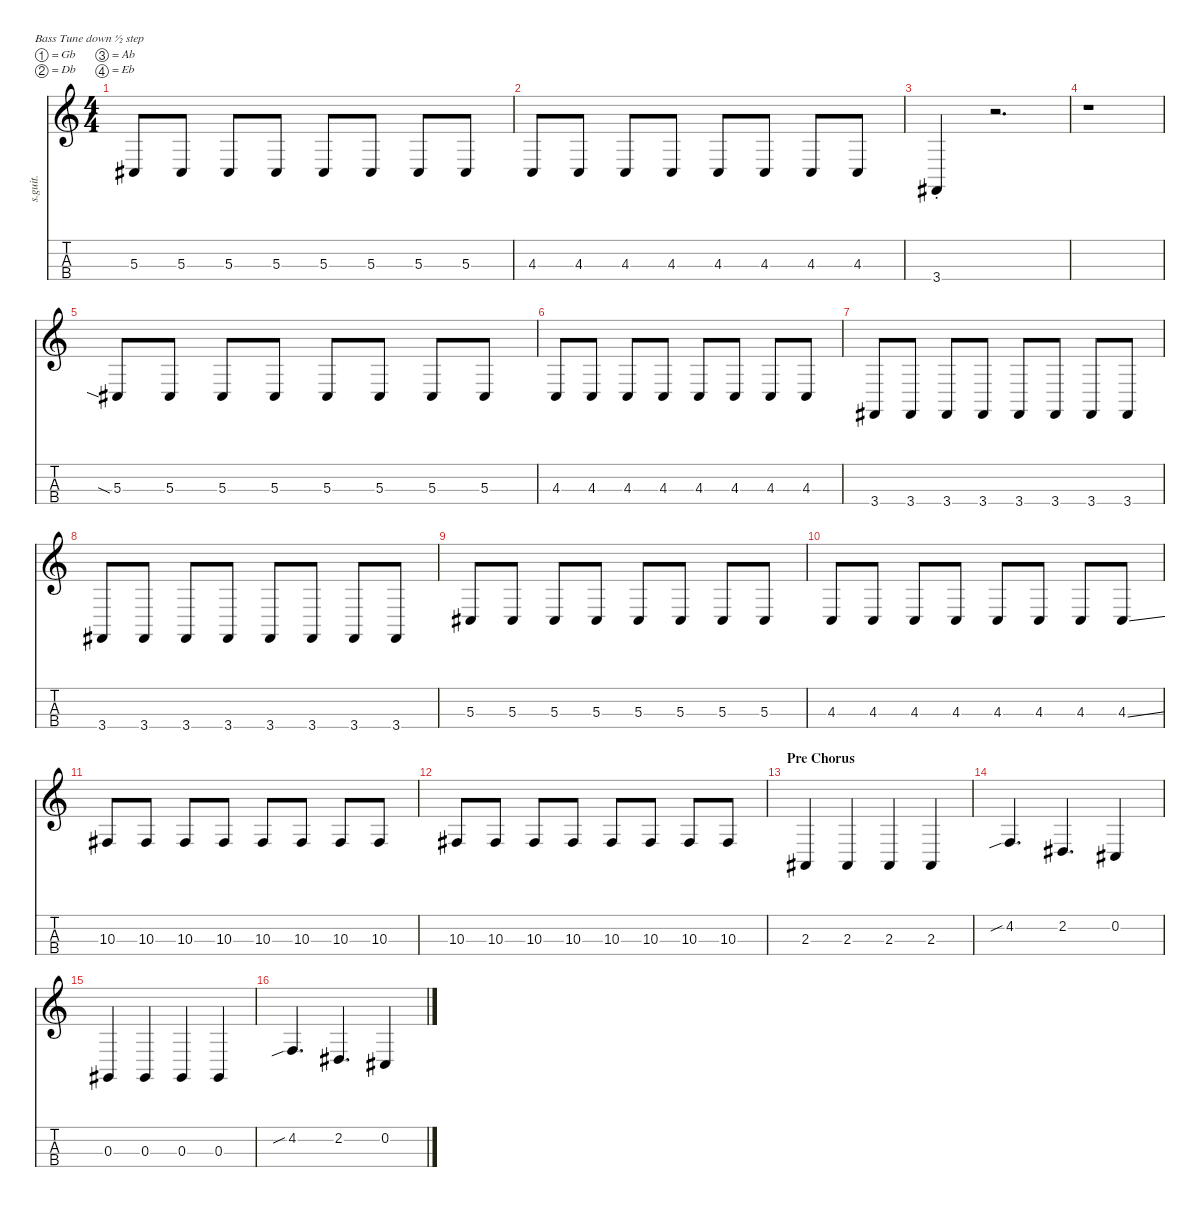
\defaultSystemsLayout 4
\hideDynamics
\bracketExtendMode nobrackets
\track ("Mark Stoermer - Bass" "s.guit.") {instrument electricbasspick}
\staff {score tabs}
\tuning (Gb2 Db2 Ab1 Eb1)
\ts (4 4)
\tempo (148 hide)
\clef g2
\ks c
5.3{acc #}.8{lyrics (0 "") lyrics (1 "") lyrics (2 "") lyrics (3 "") lyrics (4 "") dy f} 5.3{acc #}.8{lyrics (0 "") lyrics (1 "") lyrics (2 "") lyrics (3 "") lyrics (4 "")} 5.3{acc #}.8{lyrics (0 "") lyrics (1 "") lyrics (2 "") lyrics (3 "") lyrics (4 "")} 5.3{acc #}.8{lyrics (0 "") lyrics (1 "") lyrics (2 "") lyrics (3 "") lyrics (4 "")} 5.3{acc #}.8{lyrics (0 "") lyrics (1 "") lyrics (2 "") lyrics (3 "") lyrics (4 "")} 5.3{acc #}.8{lyrics (0 "") lyrics (1 "") lyrics (2 "") lyrics (3 "") lyrics (4 "")} 5.3{acc #}.8{lyrics (0 "") lyrics (1 "") lyrics (2 "") lyrics (3 "") lyrics (4 "")} 5.3{acc #}.8{lyrics (0 "") lyrics (1 "") lyrics (2 "") lyrics (3 "") lyrics (4 "")} |
4.3.8{lyrics (0 "") lyrics (1 "") lyrics (2 "") lyrics (3 "") lyrics (4 "")} 4.3.8{lyrics (0 "") lyrics (1 "") lyrics (2 "") lyrics (3 "") lyrics (4 "")} 4.3.8{lyrics (0 "") lyrics (1 "") lyrics (2 "") lyrics (3 "") lyrics (4 "")} 4.3.8{lyrics (0 "") lyrics (1 "") lyrics (2 "") lyrics (3 "") lyrics (4 "")} 4.3.8{lyrics (0 "") lyrics (1 "") lyrics (2 "") lyrics (3 "") lyrics (4 "")} 4.3.8{lyrics (0 "") lyrics (1 "") lyrics (2 "") lyrics (3 "") lyrics (4 "")} 4.3.8{lyrics (0 "") lyrics (1 "") lyrics (2 "") lyrics (3 "") lyrics (4 "")} 4.3.8{lyrics (0 "") lyrics (1 "") lyrics (2 "") lyrics (3 "") lyrics (4 "")} |
3.4{st acc #}.4{lyrics (0 "") lyrics (1 "") lyrics (2 "") lyrics (3 "") lyrics (4 "")} r.2{d} |
r.1 |
5.3{sia acc #}.8{lyrics (0 "") lyrics (1 "") lyrics (2 "") lyrics (3 "") lyrics (4 "")} 5.3{acc #}.8{lyrics (0 "") lyrics (1 "") lyrics (2 "") lyrics (3 "") lyrics (4 "")} 5.3{acc #}.8{lyrics (0 "") lyrics (1 "") lyrics (2 "") lyrics (3 "") lyrics (4 "")} 5.3{acc #}.8{lyrics (0 "") lyrics (1 "") lyrics (2 "") lyrics (3 "") lyrics (4 "")} 5.3{acc #}.8{lyrics (0 "") lyrics (1 "") lyrics (2 "") lyrics (3 "") lyrics (4 "")} 5.3{acc #}.8{lyrics (0 "") lyrics (1 "") lyrics (2 "") lyrics (3 "") lyrics (4 "")} 5.3{acc #}.8{lyrics (0 "") lyrics (1 "") lyrics (2 "") lyrics (3 "") lyrics (4 "")} 5.3{acc #}.8{lyrics (0 "") lyrics (1 "") lyrics (2 "") lyrics (3 "") lyrics (4 "")} |
4.3.8{lyrics (0 "") lyrics (1 "") lyrics (2 "") lyrics (3 "") lyrics (4 "")} 4.3.8{lyrics (0 "") lyrics (1 "") lyrics (2 "") lyrics (3 "") lyrics (4 "")} 4.3.8{lyrics (0 "") lyrics (1 "") lyrics (2 "") lyrics (3 "") lyrics (4 "")} 4.3.8{lyrics (0 "") lyrics (1 "") lyrics (2 "") lyrics (3 "") lyrics (4 "")} 4.3.8{lyrics (0 "") lyrics (1 "") lyrics (2 "") lyrics (3 "") lyrics (4 "")} 4.3.8{lyrics (0 "") lyrics (1 "") lyrics (2 "") lyrics (3 "") lyrics (4 "")} 4.3.8{lyrics (0 "") lyrics (1 "") lyrics (2 "") lyrics (3 "") lyrics (4 "")} 4.3.8{lyrics (0 "") lyrics (1 "") lyrics (2 "") lyrics (3 "") lyrics (4 "")} |
3.4{acc #}.8{lyrics (0 "") lyrics (1 "") lyrics (2 "") lyrics (3 "") lyrics (4 "")} 3.4{acc #}.8{lyrics (0 "") lyrics (1 "") lyrics (2 "") lyrics (3 "") lyrics (4 "")} 3.4{acc #}.8{lyrics (0 "") lyrics (1 "") lyrics (2 "") lyrics (3 "") lyrics (4 "")} 3.4{acc #}.8{lyrics (0 "") lyrics (1 "") lyrics (2 "") lyrics (3 "") lyrics (4 "")} 3.4{acc #}.8{lyrics (0 "") lyrics (1 "") lyrics (2 "") lyrics (3 "") lyrics (4 "")} 3.4{acc #}.8{lyrics (0 "") lyrics (1 "") lyrics (2 "") lyrics (3 "") lyrics (4 "")} 3.4{acc #}.8{lyrics (0 "") lyrics (1 "") lyrics (2 "") lyrics (3 "") lyrics (4 "")} 3.4{acc #}.8{lyrics (0 "") lyrics (1 "") lyrics (2 "") lyrics (3 "") lyrics (4 "")} |
3.4{acc #}.8{lyrics (0 "") lyrics (1 "") lyrics (2 "") lyrics (3 "") lyrics (4 "")} 3.4{acc #}.8{lyrics (0 "") lyrics (1 "") lyrics (2 "") lyrics (3 "") lyrics (4 "")} 3.4{acc #}.8{lyrics (0 "") lyrics (1 "") lyrics (2 "") lyrics (3 "") lyrics (4 "")} 3.4{acc #}.8{lyrics (0 "") lyrics (1 "") lyrics (2 "") lyrics (3 "") lyrics (4 "")} 3.4{acc #}.8{lyrics (0 "") lyrics (1 "") lyrics (2 "") lyrics (3 "") lyrics (4 "")} 3.4{acc #}.8{lyrics (0 "") lyrics (1 "") lyrics (2 "") lyrics (3 "") lyrics (4 "")} 3.4{acc #}.8{lyrics (0 "") lyrics (1 "") lyrics (2 "") lyrics (3 "") lyrics (4 "")} 3.4{acc #}.8{lyrics (0 "") lyrics (1 "") lyrics (2 "") lyrics (3 "") lyrics (4 "")} |
5.3{acc #}.8{lyrics (0 "") lyrics (1 "") lyrics (2 "") lyrics (3 "") lyrics (4 "")} 5.3{acc #}.8{lyrics (0 "") lyrics (1 "") lyrics (2 "") lyrics (3 "") lyrics (4 "")} 5.3{acc #}.8{lyrics (0 "") lyrics (1 "") lyrics (2 "") lyrics (3 "") lyrics (4 "")} 5.3{acc #}.8{lyrics (0 "") lyrics (1 "") lyrics (2 "") lyrics (3 "") lyrics (4 "")} 5.3{acc #}.8{lyrics (0 "") lyrics (1 "") lyrics (2 "") lyrics (3 "") lyrics (4 "")} 5.3{acc #}.8{lyrics (0 "") lyrics (1 "") lyrics (2 "") lyrics (3 "") lyrics (4 "")} 5.3{acc #}.8{lyrics (0 "") lyrics (1 "") lyrics (2 "") lyrics (3 "") lyrics (4 "")} 5.3{acc #}.8{lyrics (0 "") lyrics (1 "") lyrics (2 "") lyrics (3 "") lyrics (4 "")} |
4.3.8{lyrics (0 "") lyrics (1 "") lyrics (2 "") lyrics (3 "") lyrics (4 "")} 4.3.8{lyrics (0 "") lyrics (1 "") lyrics (2 "") lyrics (3 "") lyrics (4 "")} 4.3.8{lyrics (0 "") lyrics (1 "") lyrics (2 "") lyrics (3 "") lyrics (4 "")} 4.3.8{lyrics (0 "") lyrics (1 "") lyrics (2 "") lyrics (3 "") lyrics (4 "")} 4.3.8{lyrics (0 "") lyrics (1 "") lyrics (2 "") lyrics (3 "") lyrics (4 "")} 4.3.8{lyrics (0 "") lyrics (1 "") lyrics (2 "") lyrics (3 "") lyrics (4 "")} 4.3.8{lyrics (0 "") lyrics (1 "") lyrics (2 "") lyrics (3 "") lyrics (4 "")} 4.3{ss}.8{lyrics (0 "") lyrics (1 "") lyrics (2 "") lyrics (3 "") lyrics (4 "")} |
10.3{acc #}.8{lyrics (0 "") lyrics (1 "") lyrics (2 "") lyrics (3 "") lyrics (4 "")} 10.3{acc #}.8{lyrics (0 "") lyrics (1 "") lyrics (2 "") lyrics (3 "") lyrics (4 "")} 10.3{acc #}.8{lyrics (0 "") lyrics (1 "") lyrics (2 "") lyrics (3 "") lyrics (4 "")} 10.3{acc #}.8{lyrics (0 "") lyrics (1 "") lyrics (2 "") lyrics (3 "") lyrics (4 "")} 10.3{acc #}.8{lyrics (0 "") lyrics (1 "") lyrics (2 "") lyrics (3 "") lyrics (4 "")} 10.3{acc #}.8{lyrics (0 "") lyrics (1 "") lyrics (2 "") lyrics (3 "") lyrics (4 "")} 10.3{acc #}.8{lyrics (0 "") lyrics (1 "") lyrics (2 "") lyrics (3 "") lyrics (4 "")} 10.3{acc #}.8{lyrics (0 "") lyrics (1 "") lyrics (2 "") lyrics (3 "") lyrics (4 "")} |
10.3{acc #}.8{lyrics (0 "") lyrics (1 "") lyrics (2 "") lyrics (3 "") lyrics (4 "")} 10.3{acc #}.8{lyrics (0 "") lyrics (1 "") lyrics (2 "") lyrics (3 "") lyrics (4 "")} 10.3{acc #}.8{lyrics (0 "") lyrics (1 "") lyrics (2 "") lyrics (3 "") lyrics (4 "")} 10.3{acc #}.8{lyrics (0 "") lyrics (1 "") lyrics (2 "") lyrics (3 "") lyrics (4 "")} 10.3{acc #}.8{lyrics (0 "") lyrics (1 "") lyrics (2 "") lyrics (3 "") lyrics (4 "")} 10.3{acc #}.8{lyrics (0 "") lyrics (1 "") lyrics (2 "") lyrics (3 "") lyrics (4 "")} 10.3{acc #}.8{lyrics (0 "") lyrics (1 "") lyrics (2 "") lyrics (3 "") lyrics (4 "")} 10.3{acc #}.8{lyrics (0 "") lyrics (1 "") lyrics (2 "") lyrics (3 "") lyrics (4 "")} |
\section ("" "Pre Chorus")
2.3{acc #}.4{lyrics (0 "") lyrics (1 "") lyrics (2 "") lyrics (3 "") lyrics (4 "")} 2.3{acc #}.4{lyrics (0 "") lyrics (1 "") lyrics (2 "") lyrics (3 "") lyrics (4 "")} 2.3{acc #}.4{lyrics (0 "") lyrics (1 "") lyrics (2 "") lyrics (3 "") lyrics (4 "")} 2.3{acc #}.4{lyrics (0 "") lyrics (1 "") lyrics (2 "") lyrics (3 "") lyrics (4 "")} |
4.2{sib}.4{d lyrics (0 "") lyrics (1 "") lyrics (2 "") lyrics (3 "") lyrics (4 "")} 2.2{acc #}.4{d lyrics (0 "") lyrics (1 "") lyrics (2 "") lyrics (3 "") lyrics (4 "")} 0.2{acc #}.4{lyrics (0 "") lyrics (1 "") lyrics (2 "") lyrics (3 "") lyrics (4 "")} |
0.3{acc #}.4{lyrics (0 "") lyrics (1 "") lyrics (2 "") lyrics (3 "") lyrics (4 "")} 0.3{acc #}.4{lyrics (0 "") lyrics (1 "") lyrics (2 "") lyrics (3 "") lyrics (4 "")} 0.3{acc #}.4{lyrics (0 "") lyrics (1 "") lyrics (2 "") lyrics (3 "") lyrics (4 "")} 0.3{acc #}.4{lyrics (0 "") lyrics (1 "") lyrics (2 "") lyrics (3 "") lyrics (4 "")} |
4.2{sib}.4{d lyrics (0 "") lyrics (1 "") lyrics (2 "") lyrics (3 "") lyrics (4 "")} 2.2{acc #}.4{d lyrics (0 "") lyrics (1 "") lyrics (2 "") lyrics (3 "") lyrics (4 "")} 0.2{acc #}.4{lyrics (0 "") lyrics (1 "") lyrics (2 "") lyrics (3 "") lyrics (4 "")}
